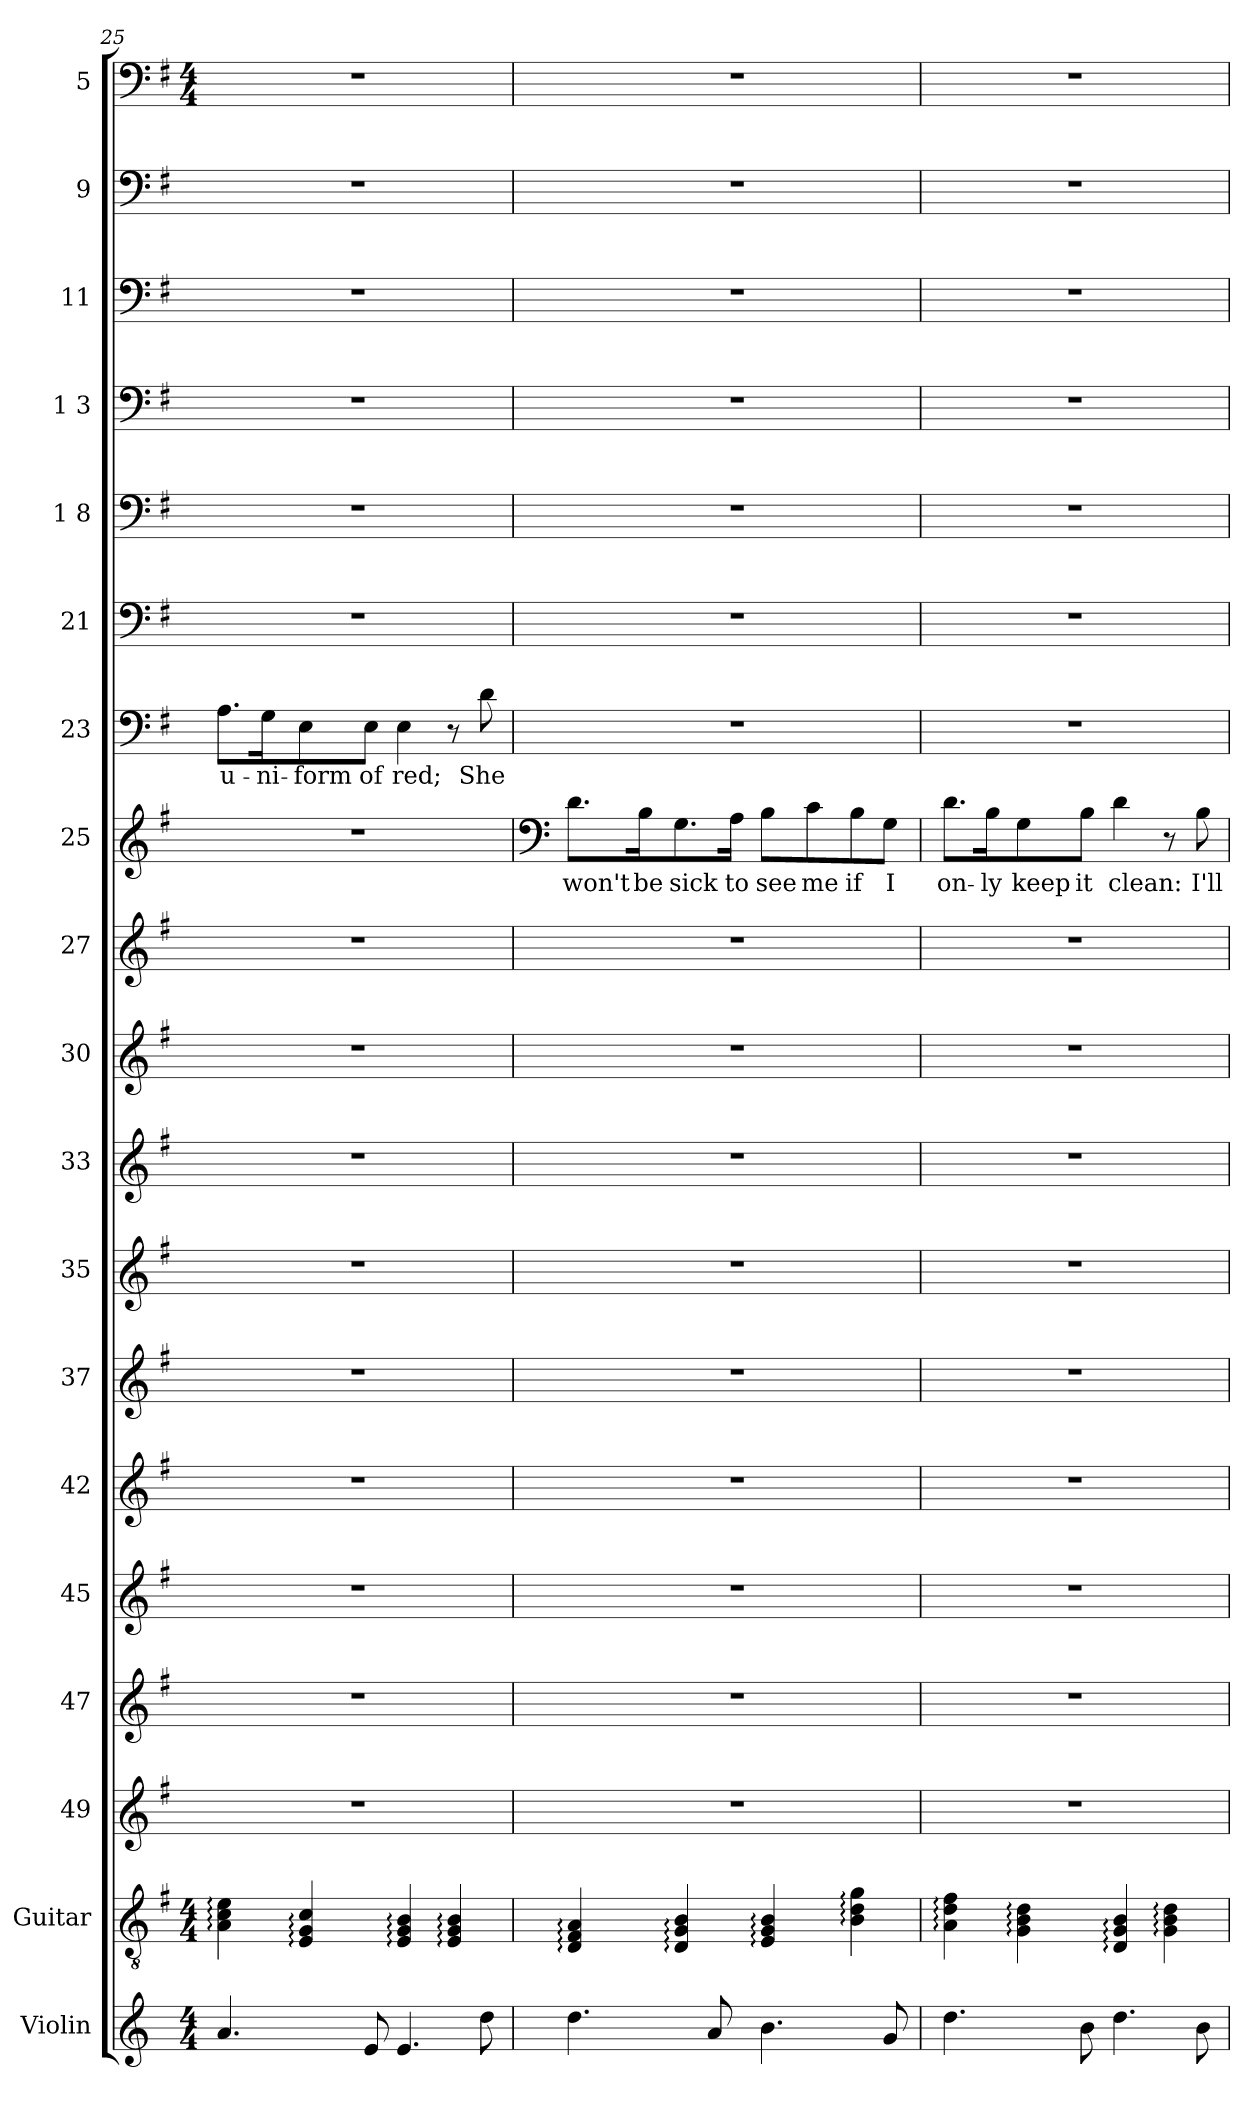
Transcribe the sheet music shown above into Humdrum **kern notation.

**kern	**kern	**kern	**kern	**kern	**kern	**kern	**kern	**kern	**kern	**kern	**kern	**text	**kern	**text	**kern	**kern	**kern	**kern	**kern	**kern
*part19	*part18	*part17	*part16	*part15	*part14	*part13	*part12	*part11	*part10	*part9	*part8	*part8	*part7	*part7	*part6	*part5	*part4	*part3	*part2	*part1
*staff19	*staff18	*staff17	*staff16	*staff15	*staff14	*staff13	*staff12	*staff11	*staff10	*staff9	*staff8	*staff8	*staff7	*staff7	*staff6	*staff5	*staff4	*staff3	*staff2	*staff1
*I"Violin	*I"Guitar	*I"49	*I"47	*I"45	*I"42	*I"37	*I"35	*I"33	*I"30	*I"27	*I"25	*	*I"23	*	*I"21	*I"1 8	*I"1 3	*I"11	*I"9	*I"5
*I'Vln.	*I'Guit.	*	*	*	*	*	*	*	*	*	*	*	*	*	*	*	*	*	*	*
*clefG2	*clefGv2	*clefG2	*clefG2	*clefG2	*clefG2	*clefG2	*clefG2	*clefG2	*clefG2	*clefG2	*clefG2	*	*clefF4	*	*clefF4	*clefF4	*clefF4	*clefF4	*clefF4	*clefF4
*	*ITrd4c7	*ITrd-3c-5	*ITrd-3c-5	*ITrd-3c-5	*ITrd-3c-5	*ITrd-3c-5	*ITrd-3c-5	*ITrd-3c-5	*ITrd-3c-5	*ITrd-3c-5	*ITrd-3c-5	*	*ITrd-3c-5	*	*ITrd-3c-5	*ITrd-3c-5	*ITrd-3c-5	*ITrd-3c-5	*ITrd-3c-5	*ITrd-3c-5
*k[]	*k[]	*k[]	*k[]	*k[]	*k[]	*k[]	*k[]	*k[]	*k[]	*k[]	*k[]	*	*k[]	*	*k[]	*k[]	*k[]	*k[]	*k[]	*k[]
*C:	*C:	*C:	*C:	*C:	*C:	*C:	*C:	*C:	*C:	*C:	*C:	*	*C:	*	*C:	*C:	*C:	*C:	*C:	*C:
*M4/4	*M4/4	*	*	*	*	*	*	*	*	*	*	*	*	*	*	*	*	*	*	*M4/4
=25	=25	=25	=25	=25	=25	=25	=25	=25	=25	=25	=25	=25	=25	=25	=25	=25	=25	=25	=25	=25
!	!	!	!	!	!	!	!	!	!	!	!	!	!	!LO:LY:b	!	!	!	!	!	!
4.a/	4D\: 4F\: 4A\:	1r	1r	1r	1r	1r	1r	1r	1r	1r	1r	.	8.d\L	u-	1r	1r	1r	1r	1r	1r
!	!	!	!	!	!	!	!	!	!	!	!	!	!	!LO:LY:b	!	!	!	!	!	!
.	.	.	.	.	.	.	.	.	.	.	.	.	16c\k	-ni-	.	.	.	.	.	.
!	!	!	!	!	!	!	!	!	!	!	!	!	!	!LO:LY:b	!	!	!	!	!	!
.	4AA/: 4C/: 4F/:	.	.	.	.	.	.	.	.	.	.	.	8A\	-form	.	.	.	.	.	.
!	!	!	!	!	!	!	!	!	!	!	!	!	!	!LO:LY:b	!	!	!	!	!	!
8e/	.	.	.	.	.	.	.	.	.	.	.	.	8A\J	of	.	.	.	.	.	.
!	!	!	!	!	!	!	!	!	!	!	!	!	!	!LO:LY:b	!	!	!	!	!	!
4.e/	4AA/: 4C/: 4E/:	.	.	.	.	.	.	.	.	.	.	.	4A\	red;	.	.	.	.	.	.
.	4AA/: 4C/: 4E/:	.	.	.	.	.	.	.	.	.	.	.	8r	.	.	.	.	.	.	.
!	!	!	!	!	!	!	!	!	!	!	!	!	!	!LO:LY:b	!	!	!	!	!	!
8dd\	.	.	.	.	.	.	.	.	.	.	.	.	8g\	She	.	.	.	.	.	.
!!LO:PB:g=z
=26	=26	=26	=26	=26	=26	=26	=26	=26	=26	=26	=26	=26	=26	=26	=26	=26	=26	=26	=26	=26
*	*	*	*	*	*	*	*	*	*	*	*clefF4	*	*	*	*	*	*	*	*	*
!	!	!	!	!	!	!	!	!	!	!	!	!LO:LY:b	!	!	!	!	!	!	!	!
4.dd\	4GG/: 4BB/: 4D/:	1r	1r	1r	1r	1r	1r	1r	1r	1r	8.g\L	won't	1r	.	1r	1r	1r	1r	1r	1r
!	!	!	!	!	!	!	!	!	!	!	!	!LO:LY:b	!	!	!	!	!	!	!	!
.	.	.	.	.	.	.	.	.	.	.	16e\k	be	.	.	.	.	.	.	.	.
!	!	!	!	!	!	!	!	!	!	!	!	!LO:LY:b	!	!	!	!	!	!	!	!
.	4GG/: 4C/: 4E/:	.	.	.	.	.	.	.	.	.	8.c\	sick	.	.	.	.	.	.	.	.
8a/	.	.	.	.	.	.	.	.	.	.	.	.	.	.	.	.	.	.	.	.
!	!	!	!	!	!	!	!	!	!	!	!	!LO:LY:b	!	!	!	!	!	!	!	!
.	.	.	.	.	.	.	.	.	.	.	16d\Jk	to	.	.	.	.	.	.	.	.
!	!	!	!	!	!	!	!	!	!	!	!	!LO:LY:b	!	!	!	!	!	!	!	!
4.b\	4AA/: 4C/: 4E/:	.	.	.	.	.	.	.	.	.	8e\L	see	.	.	.	.	.	.	.	.
!	!	!	!	!	!	!	!	!	!	!	!	!LO:LY:b	!	!	!	!	!	!	!	!
.	.	.	.	.	.	.	.	.	.	.	8f\	me	.	.	.	.	.	.	.	.
!	!	!	!	!	!	!	!	!	!	!	!	!LO:LY:b	!	!	!	!	!	!	!	!
.	4E\: 4G\: 4c\:	.	.	.	.	.	.	.	.	.	8e\	if	.	.	.	.	.	.	.	.
!	!	!	!	!	!	!	!	!	!	!	!	!LO:LY:b	!	!	!	!	!	!	!	!
8g/	.	.	.	.	.	.	.	.	.	.	8c\J	I	.	.	.	.	.	.	.	.
=27	=27	=27	=27	=27	=27	=27	=27	=27	=27	=27	=27	=27	=27	=27	=27	=27	=27	=27	=27	=27
!	!	!	!	!	!	!	!	!	!	!	!	!LO:LY:b	!	!	!	!	!	!	!	!
4.dd\	4D\: 4G\: 4B\:	1r	1r	1r	1r	1r	1r	1r	1r	1r	8.g\L	on-	1r	.	1r	1r	1r	1r	1r	1r
!	!	!	!	!	!	!	!	!	!	!	!	!LO:LY:b	!	!	!	!	!	!	!	!
.	.	.	.	.	.	.	.	.	.	.	16e\k	-ly	.	.	.	.	.	.	.	.
!	!	!	!	!	!	!	!	!	!	!	!	!LO:LY:b	!	!	!	!	!	!	!	!
.	4C\: 4E\: 4G\:	.	.	.	.	.	.	.	.	.	8c\	keep	.	.	.	.	.	.	.	.
!	!	!	!	!	!	!	!	!	!	!	!	!LO:LY:b	!	!	!	!	!	!	!	!
8b\	.	.	.	.	.	.	.	.	.	.	8e\J	it	.	.	.	.	.	.	.	.
!	!	!	!	!	!	!	!	!	!	!	!	!LO:LY:b	!	!	!	!	!	!	!	!
4.dd\	4GG/: 4C/: 4E/:	.	.	.	.	.	.	.	.	.	4g\	clean:	.	.	.	.	.	.	.	.
.	4C\: 4E\: 4G\:	.	.	.	.	.	.	.	.	.	8r	.	.	.	.	.	.	.	.	.
!	!	!	!	!	!	!	!	!	!	!	!	!LO:LY:b	!	!	!	!	!	!	!	!
8b\	.	.	.	.	.	.	.	.	.	.	8e\	I'll	.	.	.	.	.	.	.	.
=	=	=	=	=	=	=	=	=	=	=	=	=	=	=	=	=	=	=	=	=
*-	*-	*-	*-	*-	*-	*-	*-	*-	*-	*-	*-	*-	*-	*-	*-	*-	*-	*-	*-	*-
